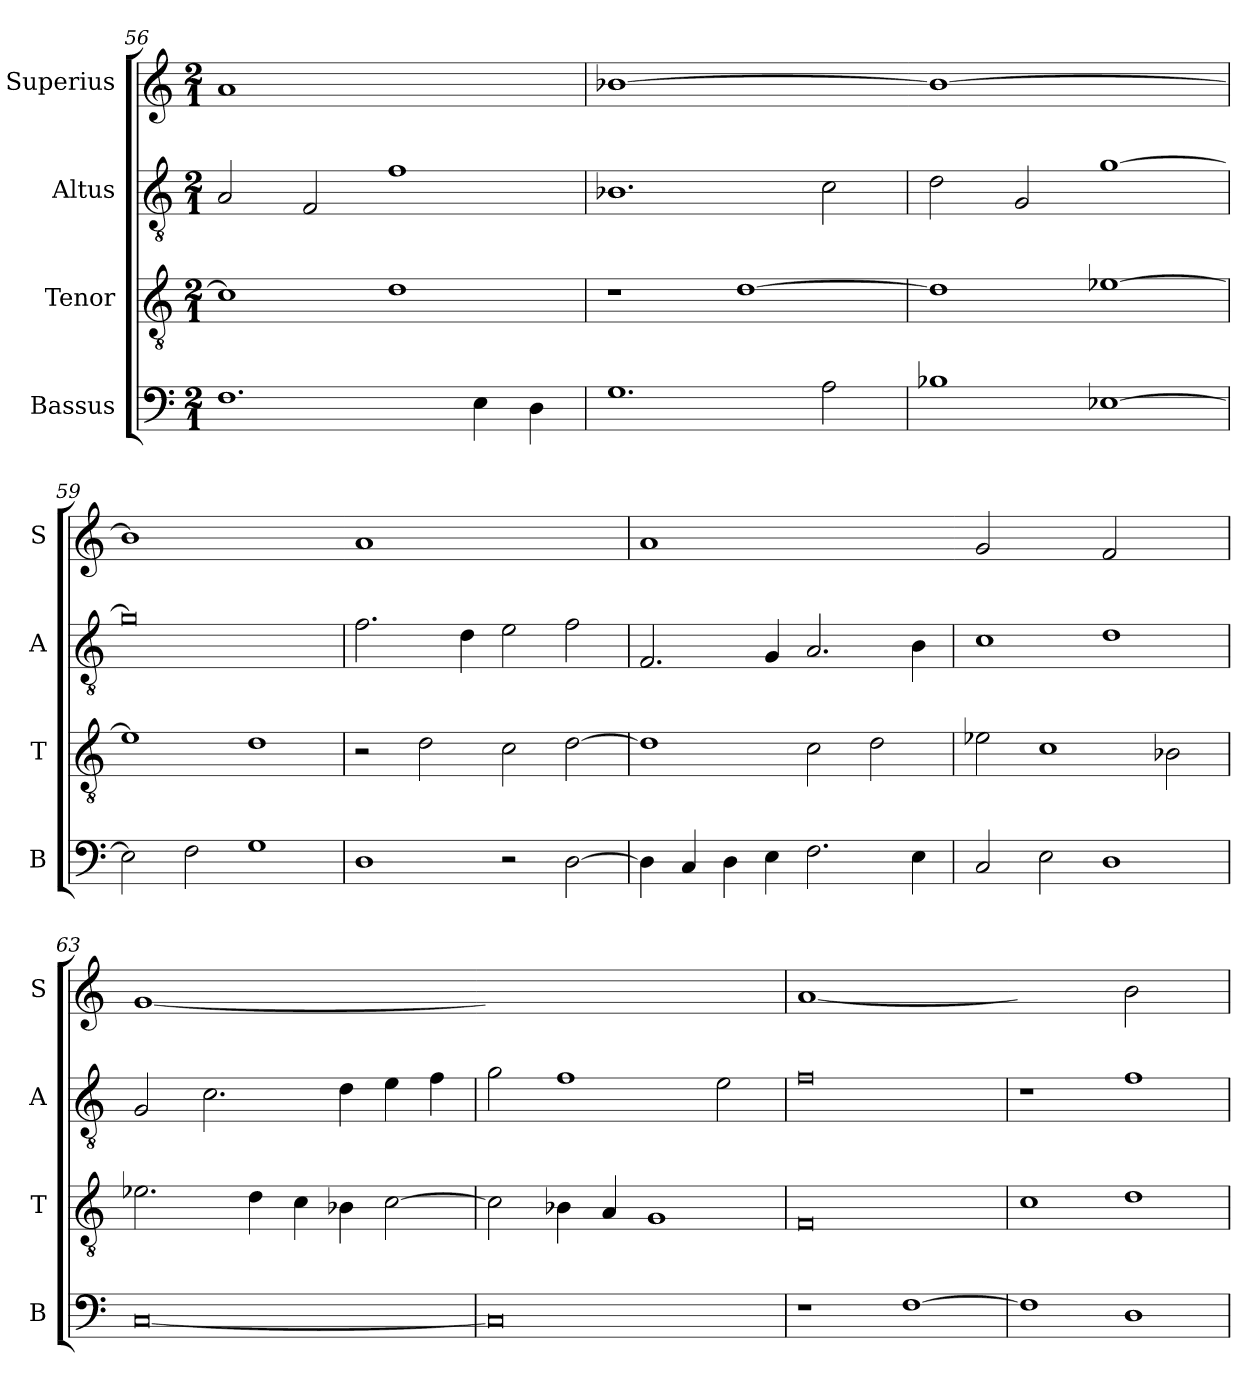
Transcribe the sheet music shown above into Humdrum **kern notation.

**kern	**kern	**kern	**kern
*part4	*part3	*part2	*part1
*staff4	*staff3	*staff2	*staff1
*I"Bassus	*I"Tenor	*I"Altus	*I"Superius
*I'B	*I'T	*I'A	*I'S
*clefF4	*clefGv2	*clefGv2	*clefG2
*k[]	*k[]	*k[]	*k[]
*M2/1	*M2/1	*M2/1	*M2/1
=56	=56	=56	=56
!	!	!	!LO:N:vis=1
1.F	1c]	2A/	0a
.	.	2F/	.
.	1d	1f	.
4E\	.	.	.
4D\	.	.	.
=57	=57	=57	=57
!	!	!	!LO:N:vis=1
1.G	1r	1.B-X	[0b-X
.	[1d	.	.
2A\	.	2c\	.
=58	=58	=58	=58-
!	!	!	!LO:N:vis=1
1B-X	1d]	2d\	0b-_
.	.	2G/	.
[1E-X	[1e-X	[1g	.
=59	=59	=59	=59
!	!	!	!LO:N:vis=1
2E-\]	1e-]	0g]	0b-]
2F\	.	.	.
1G	1d	.	.
=60	=60	=60	=60-
!	!	!	!LO:N:vis=1
1D	2r	2.f\	0a
.	2d\	.	.
.	.	4d\	.
2r	2c\	2e\	.
[2D\	[2d\	2f\	.
=61	=61	=61	=61
!	!	!	!LO:N:vis=1
4D\]	1d]	2.F/	0a
4C/	.	.	.
4D\	.	.	.
4E\	.	4G/	.
2.F\	2c\	2.A/	.
.	2d\	.	.
4E\	.	4B\	.
=62	=62	=62	=62-
!	!	!	!LO:N:vis=2
2C/	2e-X\	1c	1g
2E\	1c	.	.
!	!	!	!LO:N:vis=2
1D	.	1d	1f
.	2B-X\	.	.
=63	=63	=63	=63
!	!	!	!LO:N:vis=1
[0C	2.e-X\	2G/	[0g
.	.	2.c\	.
.	4d\	.	.
.	4c\	.	.
.	4B-X\	4d\	.
.	[2c\	4e\	.
.	.	4f\	.
=64	=64	=64	=64-
!	!	!	!LO:N:vis=1
0C]	2c\]	2g\	0gyy]
.	4B-X\	1f	.
.	4A/	.	.
.	1G	.	.
.	.	2e\	.
=65	=65	=65	=65
!	!	!	!LO:N:vis=1
1r	0F	0f	[0a
[1F	.	.	.
=66	=66	=66	=66-
!	!	!	!LO:N:vis=2
1F]	1c	1r	1ayy]
!	!	!	!LO:N:vis=2
1D	1d	1f	1b
=	=	=	=
*-	*-	*-	*-
